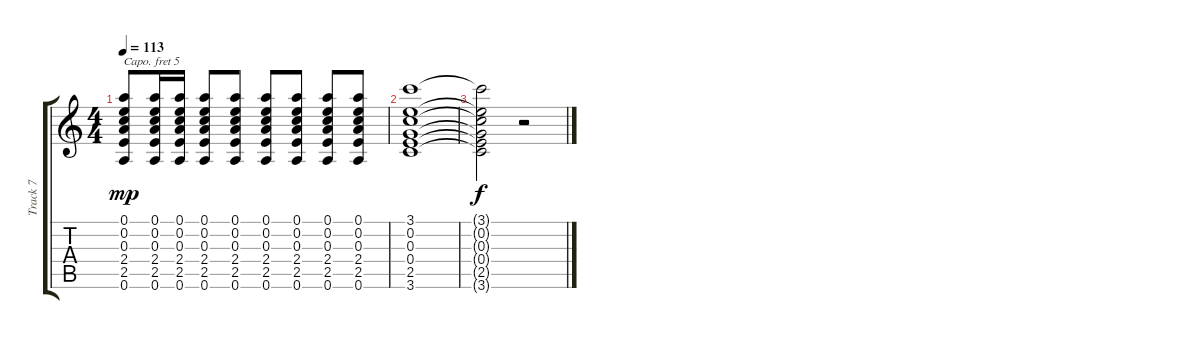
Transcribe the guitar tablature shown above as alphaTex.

\track ("Track 7" "Track 7") {instrument acousticguitarsteel}
\staff {score tabs}
\capo 5
\tuning (E4 B3 G3 D3 A2 E2) {hide}
\ts (4 4)
\tempo 113
\clef g2
\ks c
(0.1 0.2 0.3 2.4 2.5 0.6).8{dy mp} (0.1 0.2 0.3 2.4 2.5 0.6).16 (0.1 0.2 0.3 2.4 2.5 0.6).16 (0.1 0.2 0.3 2.4 2.5 0.6).8 (0.1 0.2 0.3 2.4 2.5 0.6).8 (0.1 0.2 0.3 2.4 2.5 0.6).8 (0.1 0.2 0.3 2.4 2.5 0.6).8 (0.1 0.2 0.3 2.4 2.5 0.6).8 (0.1 0.2 0.3 2.4 2.5 0.6).8 |
(3.1 0.2 0.3 0.4 2.5 3.6).1 |
(3.1{t} 0.2{t} 0.3{t} 0.4{t} 2.5{t} 3.6{t}).2{dy f} r.2
